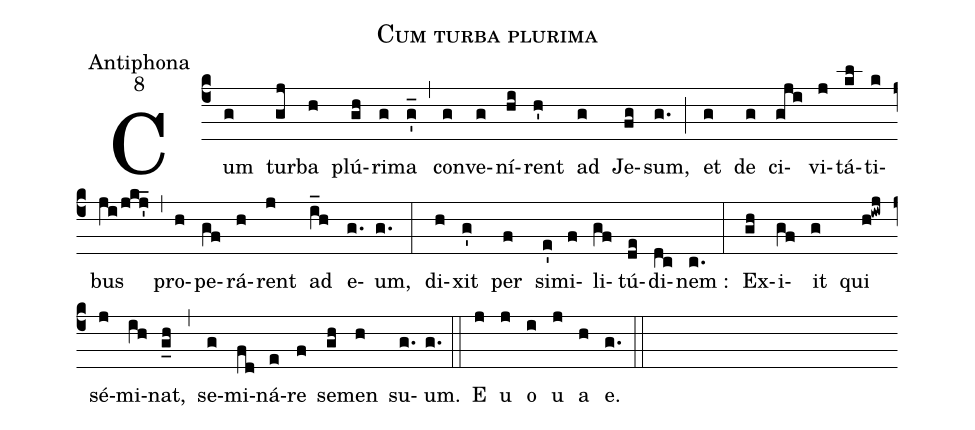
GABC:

name:Cum turba plurima;
office-part:Antiphona;
mode:8;
%%
(c4) Cum(g) tur(gj)ba(h) plú(gh)ri(g)ma(g'_) (,) con(g)ve(g)ní(hi)rent(h') ad(g) Je(fg)sum,(g.) (;) et(g) de(g) ci(gji)vi(j)tá(kl)ti(k)bus(ji/j!k!j_') (,) pro(h)pe(gf)rá(h)rent(j) ad(i_h) e(g.)um,(g.) (:) di(h)xit(g') per(f) si(e')mi(f)li(gf)tú(de)di(dc)nem :(c.) (:) Ex(gh)i(gf)it(g) qui(h!iwj) sé(j)mi(ih)nat,(g_h) (,) se(g)mi(fd)ná(e)re(f) se(gh)men(h) su(g.)um.(g.) (::) E(j) u(j) o(i) u(j) a(h) e.(g.) (::)
